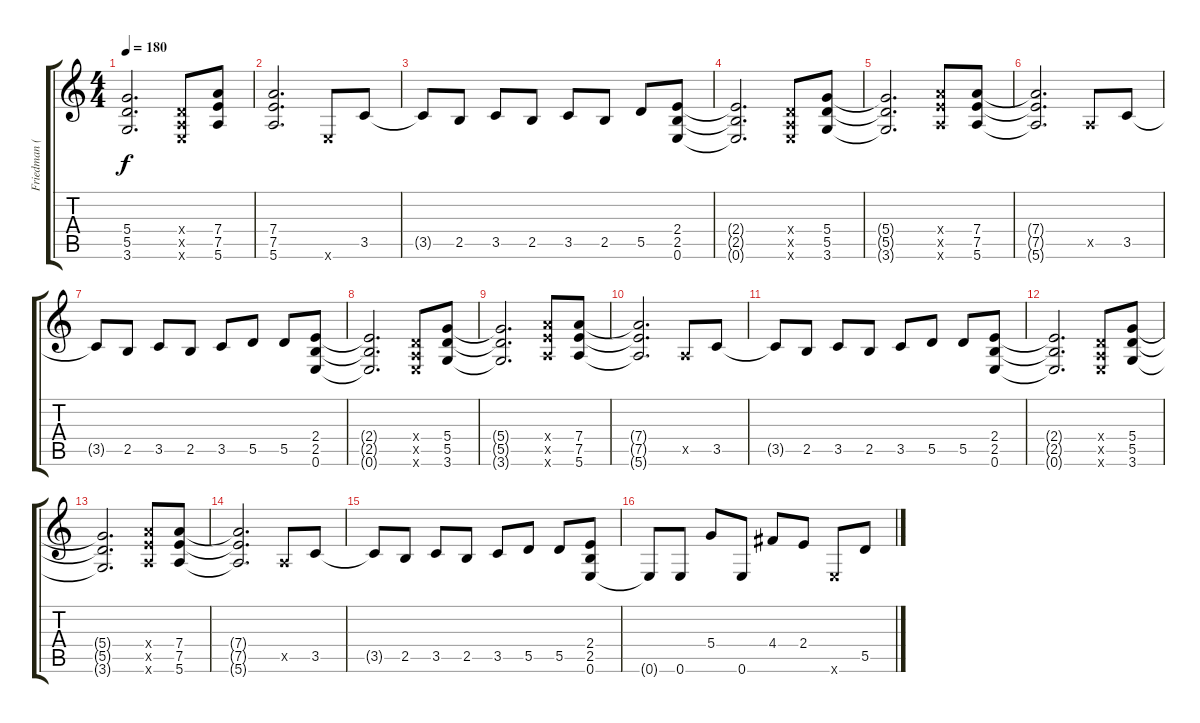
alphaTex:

\track ("Friedman (Distortion)" "Friedman (") {instrument distortionguitar}
\staff {score tabs}
\tuning (E4 B3 G3 D3 A2 E2) {hide}
\ts (4 4)
\tempo 180
\clef g2
\ks c
(5.4{t} 5.5{t} 3.6{t}).2{d dy f} (0.4{x} 0.5{x} 0.6{x}).8 (7.4 7.5 5.6).8 |
(7.4 7.5 5.6).2{d} 0.6{x}.8 3.5.8 |
3.5{t}.8 2.5.8 3.5.8 2.5.8 3.5.8 2.5.8 5.5.8 (2.4 2.5 0.6).8 |
(2.4{t} 2.5{t} 0.6{t}).2{d} (0.4{x} 0.5{x} 0.6{x}).8 (5.4 5.5 3.6).8 |
(5.4{t} 5.5{t} 3.6{t}).2{d} (7.4{x} 7.5{x} 5.6{x}).8 (7.4 7.5 5.6).8 |
(7.4{t} 7.5{t} 5.6{t}).2{d} 0.5{x}.8 3.5.8 |
3.5{t}.8 2.5.8 3.5.8 2.5.8 3.5.8 5.5.8 5.5.8 (2.4 2.5 0.6).8 |
(2.4{t} 2.5{t} 0.6{t}).2{d} (0.4{x} 0.5{x} 0.6{x}).8 (5.4 5.5 3.6).8 |
(5.4{t} 5.5{t} 3.6{t}).2{d} (7.4{x} 7.5{x} 5.6{x}).8 (7.4 7.5 5.6).8 |
(7.4{t} 7.5{t} 5.6{t}).2{d} 0.5{x}.8 3.5.8 |
3.5{t}.8 2.5.8 3.5.8 2.5.8 3.5.8 5.5.8 5.5.8 (2.4 2.5 0.6).8 |
(2.4{t} 2.5{t} 0.6{t}).2{d} (0.4{x} 0.5{x} 0.6{x}).8 (5.4 5.5 3.6).8 |
(5.4{t} 5.5{t} 3.6{t}).2{d} (7.4{x} 7.5{x} 5.6{x}).8 (7.4 7.5 5.6).8 |
(7.4{t} 7.5{t} 5.6{t}).2{d} 0.5{x}.8 3.5.8 |
3.5{t}.8 2.5.8 3.5.8 2.5.8 3.5.8 5.5.8 5.5.8 (2.4 2.5 0.6).8 |
0.6{t}.8 0.6.8 5.4.8 0.6.8 4.4.8 2.4.8 0.6{x}.8 5.5.8
